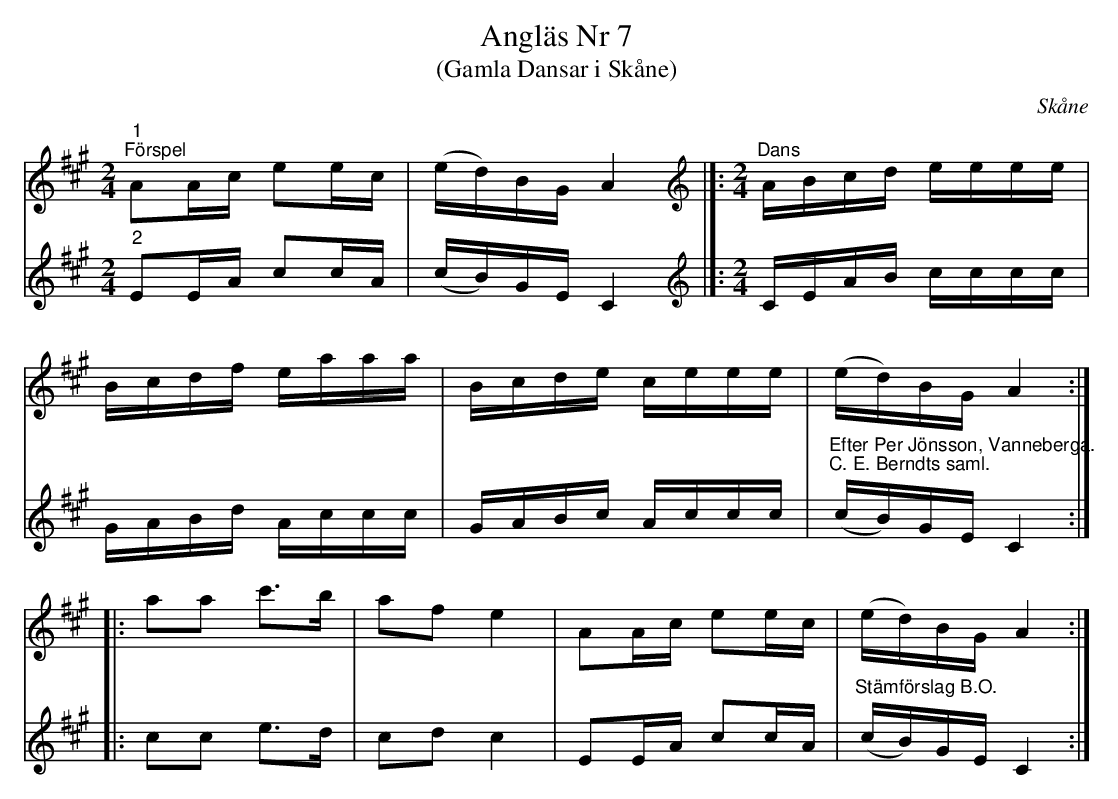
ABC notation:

X:1
T:Angläs Nr 7
T:(Gamla Dansar i Skåne)
O:Skåne
L:1/16
M:2/4
K:A
V:1
"^1""^Förspel" A2Ac e2ec | (ed)BG A4 |]:[K:A][M:2/4][K:treble]"^Dans" ABcd eeee |
Bcdf eaaa | Bcde ceee | (ed)BG A4 ::
a2a2 c'2>b2 | a2f2 e4 | A2Ac e2ec | (ed)BG A4 :|
V:2
"^2" E2EA c2cA | (cB)GE C4 |]:[K:A][M:2/4][K:treble] CEAB cccc | GABd Accc | GABc Accc |
"^Efter Per Jönsson, Vanneberga.""^C. E. Berndts saml." (cB)GE C4 ::
c2c2 e2>d2 | c2d2 c4 | E2EA c2cA |"^Stämförslag B.O." (cB)GE C4 :|
